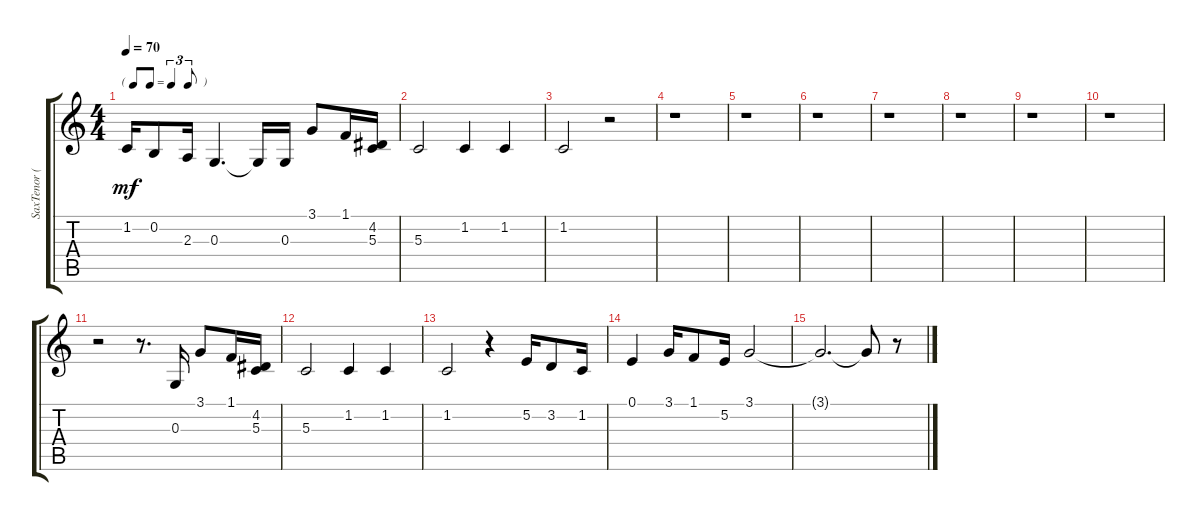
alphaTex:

\track ("SaxTenor (Melody)" "SaxTenor (") {instrument tenorsax}
\staff {score tabs}
\tuning (E4 B3 G3 D3 A2 E2) {hide}
\ts (4 4)
\tf triplet8th
\tempo 70
\clef g2
\ks c
1.2{t}.16{dy mf} 0.2.8 2.3.16 0.3.4{d} 0.3{t}.16 0.3.16 3.1.8 1.1.16 (4.2 5.3).16 |
5.3.2 1.2.4 1.2.4 |
1.2.2 r.2 |
r.1 |
r.1 |
r.1 |
r.1 |
r.1 |
r.1 |
r.1 |
r.2 r.8{d} 0.3.16 3.1.8 1.1.16 (4.2 5.3).16 |
5.3.2 1.2.4 1.2.4 |
1.2.2 r.4 5.2.16 3.2.8 1.2.16 |
0.1.4 3.1.16 1.1.8 5.2.16 3.1.2 |
3.1{t}.2{d} 3.1{t}.8 r.8
